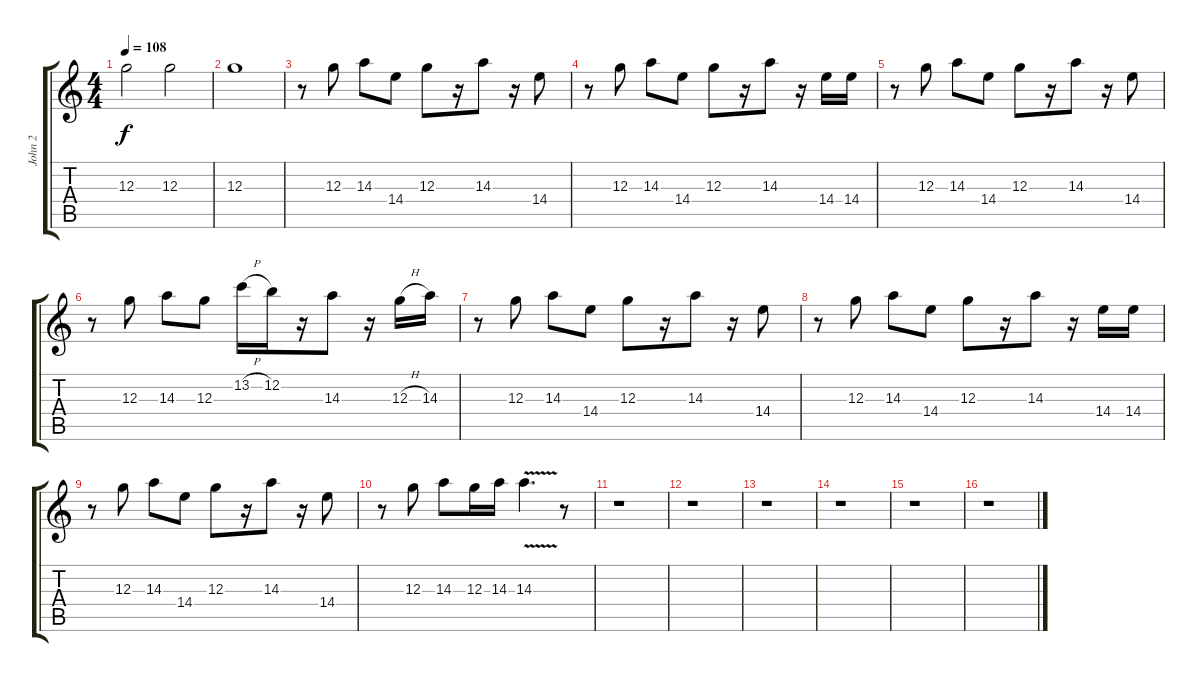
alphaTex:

\track ("John 2" "John 2") {instrument distortionguitar}
\staff {score tabs}
\tuning (E4 B3 G3 D3 A2 E2) {hide}
\ts (4 4)
\tempo 108
\clef g2
\ks c
12.3.2{dy f} 12.3.2 |
12.3.1 |
r.8{instrument distortionguitar} 12.3.8 14.3.8 14.4.8 12.3.8 r.16 14.3.8 r.16 14.4.8 |
r.8 12.3.8 14.3.8 14.4.8 12.3.8 r.16 14.3.8 r.16 14.4.16 14.4.16 |
r.8 12.3.8 14.3.8 14.4.8 12.3.8 r.16 14.3.8 r.16 14.4.8 |
r.8 12.3.8 14.3.8 12.3.8 13.2{h}.16 12.2.16 r.16 14.3.8 r.16 12.3{h}.16 14.3.16 |
r.8 12.3.8 14.3.8 14.4.8 12.3.8 r.16 14.3.8 r.16 14.4.8 |
r.8 12.3.8 14.3.8 14.4.8 12.3.8 r.16 14.3.8 r.16 14.4.16 14.4.16 |
r.8 12.3.8 14.3.8 14.4.8 12.3.8 r.16 14.3.8 r.16 14.4.8 |
r.8 12.3.8 14.3.8 12.3.16 14.3.16 14.3{v}.4{d} r.8 |
r.1 |
r.1 |
r.1 |
r.1 |
r.1 |
r.1
